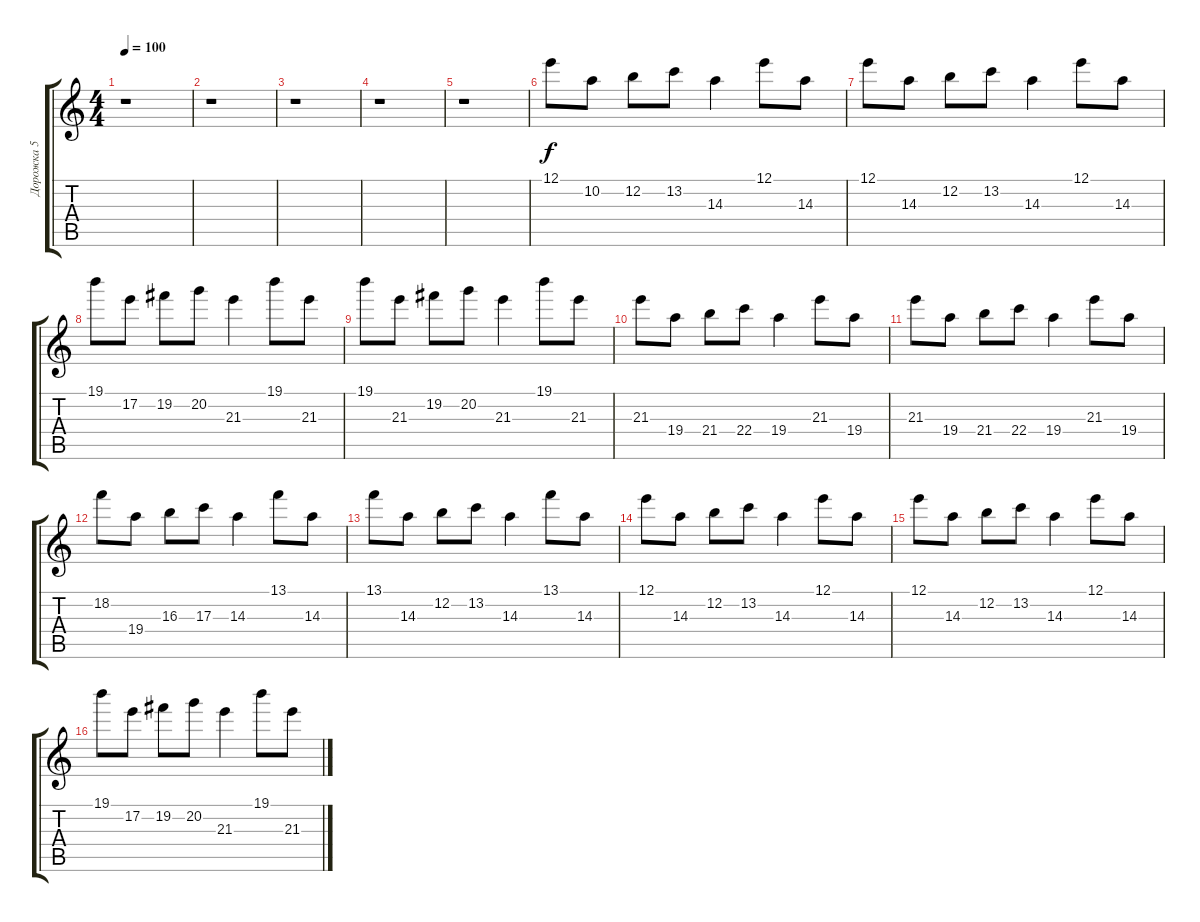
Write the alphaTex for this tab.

\track ("Дорожка 5" "Дорожка 5") {instrument distortionguitar}
\staff {score tabs}
\tuning (E4 B3 G3 D3 A2 E2) {hide}
\ts (4 4)
\tempo 100
\clef g2
\ks c
r.1{dy f} |
r.1 |
r.1 |
r.1 |
r.1 |
12.1.8 10.2.8 12.2.8 13.2.8 14.3.4 12.1.8 14.3.8 |
12.1.8 14.3.8 12.2.8 13.2.8 14.3.4 12.1.8 14.3.8 |
19.1.8 17.2.8 19.2.8 20.2.8 21.3.4 19.1.8 21.3.8 |
19.1.8 21.3.8 19.2.8 20.2.8 21.3.4 19.1.8 21.3.8 |
21.3.8 19.4.8 21.4.8 22.4.8 19.4.4 21.3.8 19.4.8 |
21.3.8 19.4.8 21.4.8 22.4.8 19.4.4 21.3.8 19.4.8 |
18.2.8 19.4.8 16.3.8 17.3.8 14.3.4 13.1.8 14.3.8 |
13.1.8 14.3.8 12.2.8 13.2.8 14.3.4 13.1.8 14.3.8 |
12.1.8 14.3.8 12.2.8 13.2.8 14.3.4 12.1.8 14.3.8 |
12.1.8 14.3.8 12.2.8 13.2.8 14.3.4 12.1.8 14.3.8 |
19.1.8 17.2.8 19.2.8 20.2.8 21.3.4 19.1.8 21.3.8
